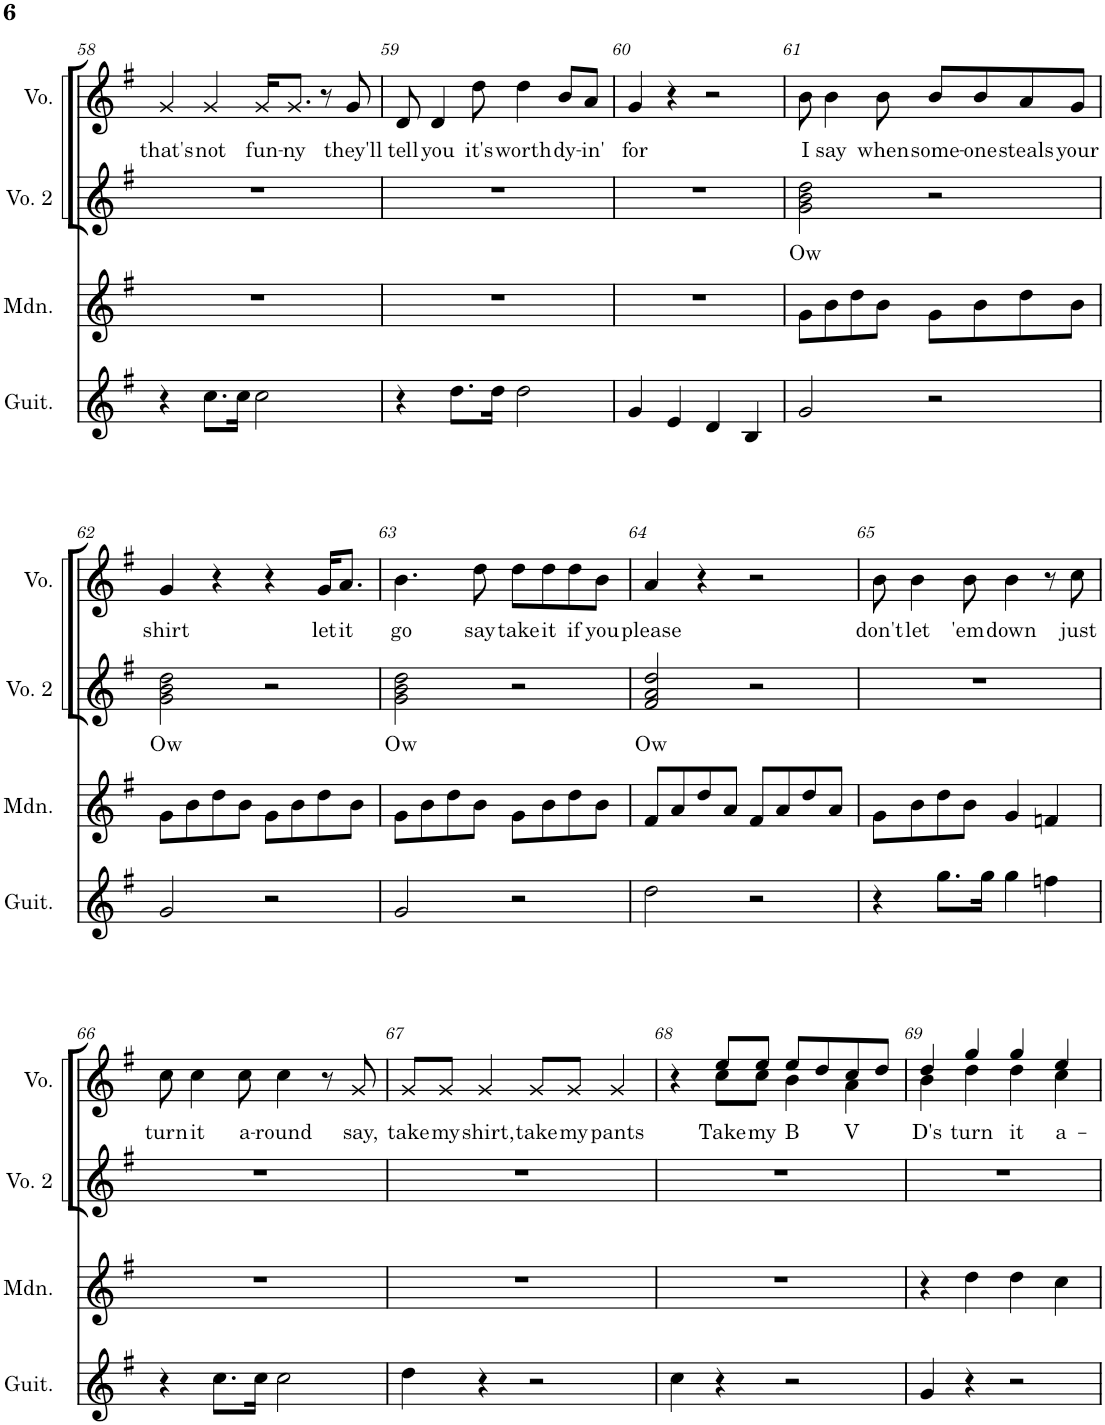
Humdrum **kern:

**kern	**kern	**kern	**text	**kern	**text
*part4	*part3	*part2	*part2	*part1	*part1
*staff4	*staff3	*staff2	*staff2	*staff1	*staff1
*I"Guitar	*I"Mandolin	*I"Voice 2	*	*I"Voice	*
*I'Guit.	*I'Mdn.	*I'Vo. 2	*	*I'Vo.	*
!!LO:PB:g=z
*clefG2	*clefG2	*clefG2	*	*clefG2	*
*Trd7c12	*	*	*	*	*
*k[f#]	*k[f#]	*k[f#]	*	*k[f#]	*
*M4/4	*M4/4	*M4/4	*	*M4/4	*
=58	=58	=58	=58	=58	=58
!	!	!	!	!	!LO:LY:b
4r	1r	1r	.	4g/	that's
!	!	!	!	!	!LO:LY:b
8.cc\L	.	.	.	4g/	not
16cc\Jk	.	.	.	.	.
!	!	!	!	!	!LO:LY:b
2cc\	.	.	.	16g/KL	fun-
!	!	!	!	!	!LO:LY:b
.	.	.	.	8.g/J	-ny
.	.	.	.	8r	.
!	!	!	!	!	!LO:LY:b
.	.	.	.	8g/	they'll
=59	=59	=59	=59	=59	=59
!	!	!	!	!	!LO:LY:b
4r	1r	1r	.	8d/	tell
!	!	!	!	!	!LO:LY:b
.	.	.	.	4d/	you
8.dd\L	.	.	.	.	.
!	!	!	!	!	!LO:LY:b
.	.	.	.	8dd\	it's
16dd\Jk	.	.	.	.	.
!	!	!	!	!	!LO:LY:b
2dd\	.	.	.	4dd\	worth
!	!	!	!	!	!LO:LY:b
.	.	.	.	8b/L	dy-
!	!	!	!	!	!LO:LY:b
.	.	.	.	8a/J	-in'
=60	=60	=60	=60	=60	=60
!	!	!	!	!	!LO:LY:b
4g/	1r	1r	.	4g/	for
4e/	.	.	.	4r	.
4d/	.	.	.	2r	.
4B/	.	.	.	.	.
=61	=61	=61	=61	=61	=61
!	!	!	!LO:LY:b	!	!LO:LY:b
2g/	8g\L	2g\ 2b\ 2dd\	Ow	8b\	I
!	!	!	!	!	!LO:LY:b
.	8b\	.	.	4b\	say
.	8dd\	.	.	.	.
!	!	!	!	!	!LO:LY:b
.	8b\J	.	.	8b\	when
!	!	!	!	!	!LO:LY:b
2r	8g\L	2r	.	8b/L	some-
!	!	!	!	!	!LO:LY:b
.	8b\	.	.	8b/	-one
!	!	!	!	!	!LO:LY:b
.	8dd\	.	.	8a/	steals
!	!	!	!	!	!LO:LY:b
.	8b\J	.	.	8g/J	your
!!LO:LB:g=z
=62	=62	=62	=62	=62	=62
!	!	!	!LO:LY:b	!	!LO:LY:b
2g/	8g\L	2g\ 2b\ 2dd\	Ow	4g/	shirt
.	8b\	.	.	.	.
.	8dd\	.	.	4r	.
.	8b\J	.	.	.	.
2r	8g\L	2r	.	4r	.
.	8b\	.	.	.	.
!	!	!	!	!	!LO:LY:b
.	8dd\	.	.	16g/KL	let
!	!	!	!	!	!LO:LY:b
.	.	.	.	8.a/J	it
.	8b\J	.	.	.	.
=63	=63	=63	=63	=63	=63
!	!	!	!LO:LY:b	!	!LO:LY:b
2g/	8g\L	2g\ 2b\ 2dd\	Ow	4.b\	go
.	8b\	.	.	.	.
.	8dd\	.	.	.	.
!	!	!	!	!	!LO:LY:b
.	8b\J	.	.	8dd\	say
!	!	!	!	!	!LO:LY:b
2r	8g\L	2r	.	8dd\L	take
!	!	!	!	!	!LO:LY:b
.	8b\	.	.	8dd\	it
!	!	!	!	!	!LO:LY:b
.	8dd\	.	.	8dd\	if
!	!	!	!	!	!LO:LY:b
.	8b\J	.	.	8b\J	you
=64	=64	=64	=64	=64	=64
!	!	!	!LO:LY:b	!	!LO:LY:b
2dd\	8f#/L	2f#/ 2a/ 2dd/	Ow	4a/	please
.	8a/	.	.	.	.
.	8dd/	.	.	4r	.
.	8a/J	.	.	.	.
2r	8f#/L	2r	.	2r	.
.	8a/	.	.	.	.
.	8dd/	.	.	.	.
.	8a/J	.	.	.	.
=65	=65	=65	=65	=65	=65
!	!	!	!	!	!LO:LY:b
4r	8g\L	1r	.	8b\	don't
!	!	!	!	!	!LO:LY:b
.	8b\	.	.	4b\	let
8.gg\L	8dd\	.	.	.	.
!	!	!	!	!	!LO:LY:b
.	8b\J	.	.	8b\	'em
16gg\Jk	.	.	.	.	.
!	!	!	!	!	!LO:LY:b
4gg\	4g/	.	.	4b\	down
4ffn\	4fn/	.	.	8r	.
!	!	!	!	!	!LO:LY:b
.	.	.	.	8cc\	just
!!LO:LB:g=z
=66	=66	=66	=66	=66	=66
!	!	!	!	!	!LO:LY:b
4r	1r	1r	.	8cc\	turn
!	!	!	!	!	!LO:LY:b
.	.	.	.	4cc\	it
8.cc\L	.	.	.	.	.
!	!	!	!	!	!LO:LY:b
.	.	.	.	8cc\	a-
16cc\Jk	.	.	.	.	.
!	!	!	!	!	!LO:LY:b
2cc\	.	.	.	4cc\	-round
.	.	.	.	8r	.
!	!	!	!	!	!LO:LY:b
.	.	.	.	8g/	say,
=67	=67	=67	=67	=67	=67
!	!	!	!	!	!LO:LY:b
4dd\	1r	1r	.	8g/L	take
!	!	!	!	!	!LO:LY:b
.	.	.	.	8g/J	my
!	!	!	!	!	!LO:LY:b
4r	.	.	.	4g/	shirt,
!	!	!	!	!	!LO:LY:b
2r	.	.	.	8g/L	take
!	!	!	!	!	!LO:LY:b
.	.	.	.	8g/J	my
!	!	!	!	!	!LO:LY:b
.	.	.	.	4g/	pants
=68	=68	=68	=68	=68	=68
*	*	*	*	*^	*
4cc\	1r	1r	.	4r	4ryy	.
!	!	!	!	!	!	!LO:LY:b
4r	.	.	.	8cc\L	8ee/L	Take
!	!	!	!	!	!	!LO:LY:b
.	.	.	.	8cc\J	8ee/J	my
!	!	!	!	!	!	!LO:LY:b
2r	.	.	.	4b\	8ee/L	B
.	.	.	.	.	8dd/	.
!	!	!	!	!	!	!LO:LY:b
.	.	.	.	4a\	8cc/	V
.	.	.	.	.	8dd/J	.
=69	=69	=69	=69	=69	=69	=69
!	!	!	!	!	!	!LO:LY:b
4g/	4r	1r	.	4b\	4dd/	D's
!	!	!	!	!	!	!LO:LY:b
4r	4dd\	.	.	4dd\	4gg/	turn
!	!	!	!	!	!	!LO:LY:b
2r	4dd\	.	.	4dd\	4gg/	it
!	!	!	!	!	!	!LO:LY:b
.	4cc\	.	.	4cc\	4ee/	a-
*	*	*	*	*v	*v	*
=	=	=	=	=	=
*-	*-	*-	*-	*-	*-
